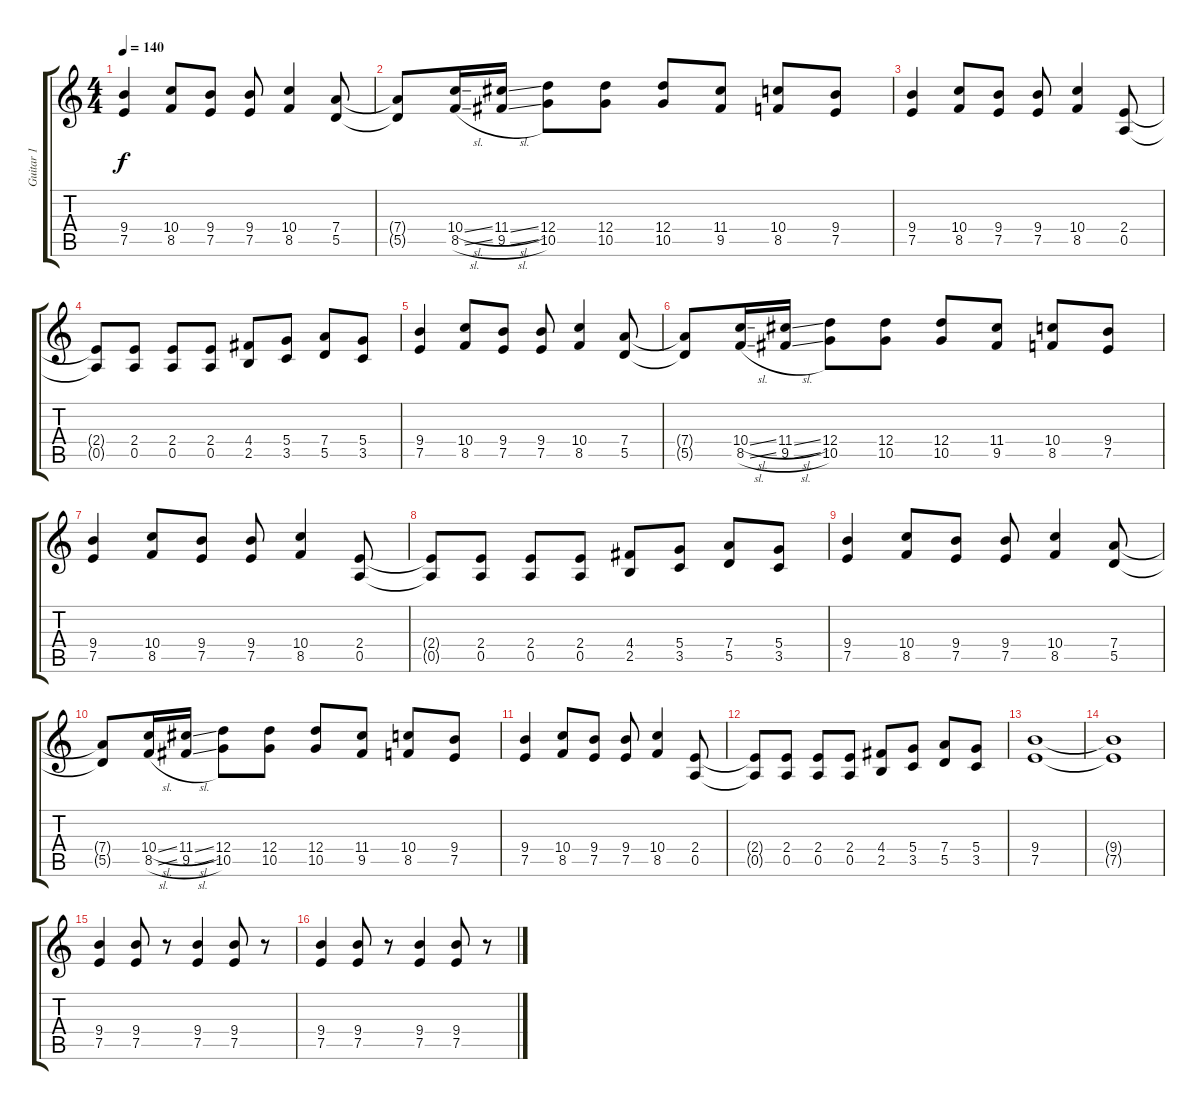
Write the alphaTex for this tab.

\track ("Guitar 1" "Guitar 1") {instrument distortionguitar}
\staff {score tabs}
\tuning (E4 B3 G3 D3 A2 E2) {hide}
\ts (4 4)
\tempo 140
\clef g2
\ks c
(9.4 7.5).4{dy f} (10.4 8.5).8 (9.4 7.5).8 (9.4 7.5).8 (10.4 8.5).4 (7.4 5.5).8 |
(7.4{t} 5.5{t}).8 (10.4{sl} 8.5{sl}).16 (11.4{sl} 9.5{sl}).16 (12.4 10.5).8 (12.4 10.5).8 (12.4 10.5).8 (11.4 9.5).8 (10.4 8.5).8 (9.4 7.5).8 |
(9.4 7.5).4 (10.4 8.5).8 (9.4 7.5).8 (9.4 7.5).8 (10.4 8.5).4 (2.4 0.5).8 |
(2.4{t} 0.5{t}).8 (2.4 0.5).8 (2.4 0.5).8 (2.4 0.5).8 (4.4 2.5).8 (5.4 3.5).8 (7.4 5.5).8 (5.4 3.5).8 |
(9.4 7.5).4 (10.4 8.5).8 (9.4 7.5).8 (9.4 7.5).8 (10.4 8.5).4 (7.4 5.5).8 |
(7.4{t} 5.5{t}).8 (10.4{sl} 8.5{sl}).16 (11.4{sl} 9.5{sl}).16 (12.4 10.5).8 (12.4 10.5).8 (12.4 10.5).8 (11.4 9.5).8 (10.4 8.5).8 (9.4 7.5).8 |
(9.4 7.5).4 (10.4 8.5).8 (9.4 7.5).8 (9.4 7.5).8 (10.4 8.5).4 (2.4 0.5).8 |
(2.4{t} 0.5{t}).8 (2.4 0.5).8 (2.4 0.5).8 (2.4 0.5).8 (4.4 2.5).8 (5.4 3.5).8 (7.4 5.5).8 (5.4 3.5).8 |
(9.4 7.5).4 (10.4 8.5).8 (9.4 7.5).8 (9.4 7.5).8 (10.4 8.5).4 (7.4 5.5).8 |
(7.4{t} 5.5{t}).8 (10.4{sl} 8.5{sl}).16 (11.4{sl} 9.5{sl}).16 (12.4 10.5).8 (12.4 10.5).8 (12.4 10.5).8 (11.4 9.5).8 (10.4 8.5).8 (9.4 7.5).8 |
(9.4 7.5).4 (10.4 8.5).8 (9.4 7.5).8 (9.4 7.5).8 (10.4 8.5).4 (2.4 0.5).8 |
(2.4{t} 0.5{t}).8 (2.4 0.5).8 (2.4 0.5).8 (2.4 0.5).8 (4.4 2.5).8 (5.4 3.5).8 (7.4 5.5).8 (5.4 3.5).8 |
(9.4 7.5).1 |
(9.4{t} 7.5{t}).1 |
(9.4 7.5).4 (9.4 7.5).8 r.8 (9.4 7.5).4 (9.4 7.5).8 r.8 |
(9.4 7.5).4 (9.4 7.5).8 r.8 (9.4 7.5).4 (9.4 7.5).8 r.8
